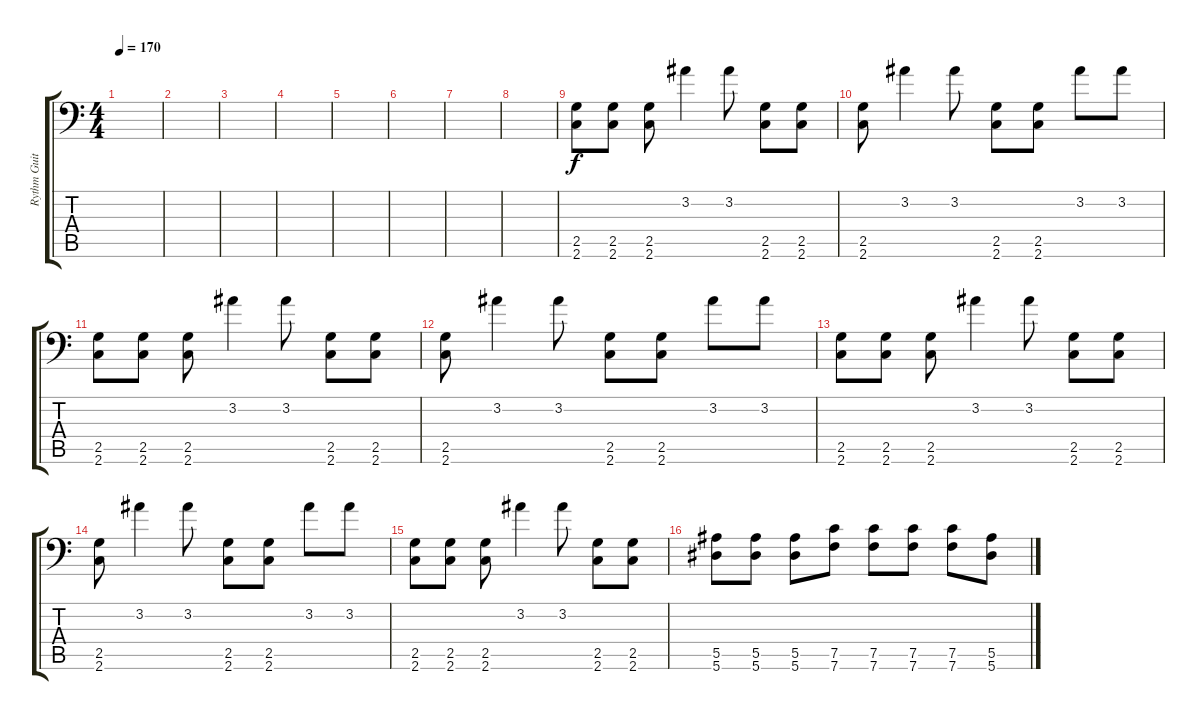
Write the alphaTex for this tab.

\track ("Rythm Guitar" "Rythm Guit") {instrument distortionguitar}
\staff {score tabs}
\tuning (C4 G3 Eb3 Bb2 F2 Bb1) {hide}
\ts (4 4)
\tempo 170
\clef f4
\ks c
|
|
|
|
|
|
|
|
(2.5 2.6).8 (2.5 2.6).8 (2.5 2.6).8 3.2.4 3.2.8 (2.5 2.6).8 (2.5 2.6).8 |
(2.5 2.6).8 3.2.4 3.2.8 (2.5 2.6).8 (2.5 2.6).8 3.2.8 3.2.8 |
(2.5 2.6).8 (2.5 2.6).8 (2.5 2.6).8 3.2.4 3.2.8 (2.5 2.6).8 (2.5 2.6).8 |
(2.5 2.6).8 3.2.4 3.2.8 (2.5 2.6).8 (2.5 2.6).8 3.2.8 3.2.8 |
(2.5 2.6).8 (2.5 2.6).8 (2.5 2.6).8 3.2.4 3.2.8 (2.5 2.6).8 (2.5 2.6).8 |
(2.5 2.6).8 3.2.4 3.2.8 (2.5 2.6).8 (2.5 2.6).8 3.2.8 3.2.8 |
(2.5 2.6).8 (2.5 2.6).8 (2.5 2.6).8 3.2.4 3.2.8 (2.5 2.6).8 (2.5 2.6).8 |
(5.5 5.6).8 (5.5 5.6).8 (5.5 5.6).8 (7.5 7.6).8 (7.5 7.6).8 (7.5 7.6).8 (7.5 7.6).8 (5.5 5.6).8
